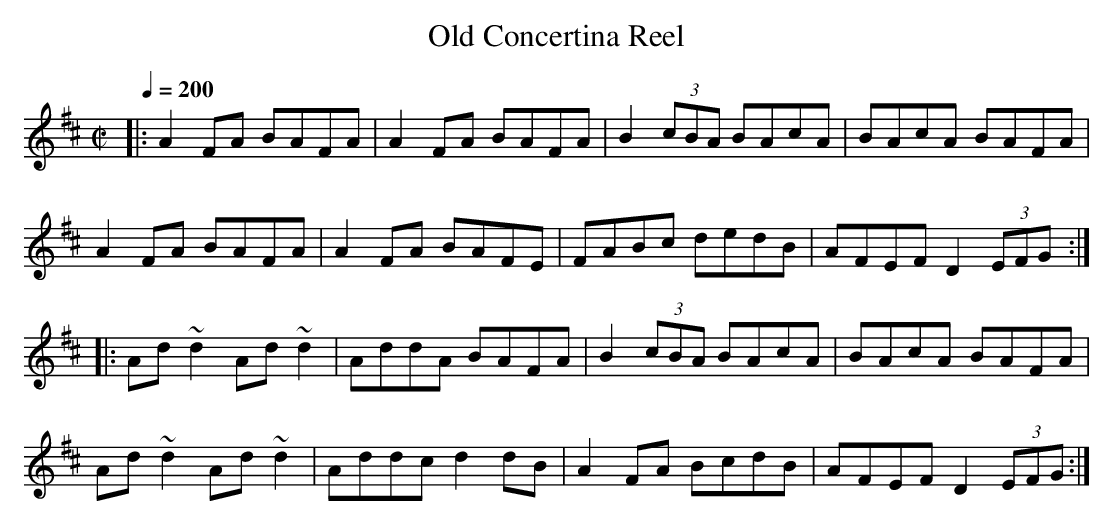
X:1
T:Old Concertina Reel
M:C|
L:1/8
Q:1/4=200
K:D
|:A2FA BAFA|A2FA BAFA|B2 (3cBA BAcA|BAcA BAFA|
A2FA BAFA|A2FA BAFE|FABc dedB|AFEF D2 (3EFG:|
|:Ad~d2 Ad~d2|AddA BAFA|B2 (3cBA BAcA|BAcA BAFA|
Ad~d2 Ad~d2|Addc d2dB|A2FA BcdB|AFEF D2 (3EFG:|
